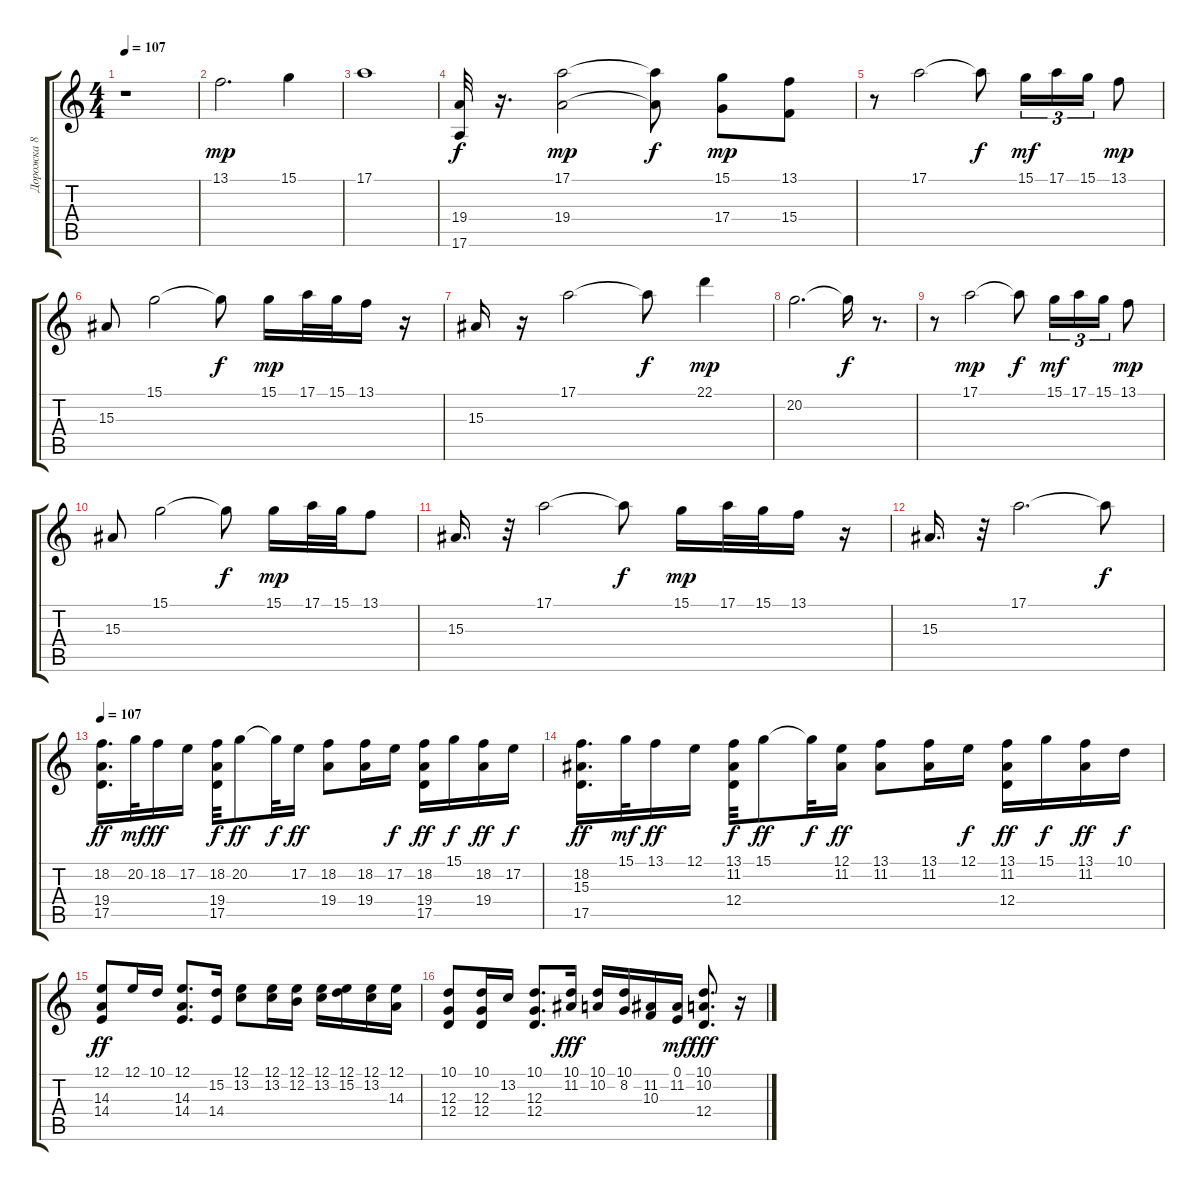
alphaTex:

\track ("Дорожка 8" "Дорожка 8") {instrument fiddle}
\staff {score tabs}
\tuning (E4 B3 G3 D3 A2 E2) {hide}
\ts (4 4)
\tempo 107
\clef g2
\ks c
r.1{dy mp} |
13.1.2{d} 15.1.4 |
17.1.1 |
(19.4 17.6).32{dy f} r.16{d} (17.1 19.4).2{dy mp} (17.1{t} 19.4{t}).8{dy f} (15.1 17.4).8{dy mp} (13.1 15.4).8 |
r.8 17.1.2 17.1{t}.8{dy f} 15.1.16{tu (3 2) dy mf} 17.1.16{tu (3 2)} 15.1.16{tu (3 2)} 13.1.8{dy mp} |
15.3.8 15.1.2 15.1{t}.8{dy f} 15.1.16{dy mp} 17.1.32 15.1.32 13.1.16 r.16 |
15.3.16 r.16 17.1.2 17.1{t}.8{dy f} 22.1.4{dy mp} |
20.2.2{d} 20.2{t}.16{dy f} r.8{d} |
r.8 17.1.2{dy mp} 17.1{t}.8{dy f} 15.1.16{tu (3 2) dy mf} 17.1.16{tu (3 2)} 15.1.16{tu (3 2)} 13.1.8{dy mp} |
15.3.8 15.1.2 15.1{t}.8{dy f} 15.1.16{dy mp} 17.1.32 15.1.32 13.1.8 |
15.3.16{d} r.32 17.1.2 17.1{t}.8{dy f} 15.1.16{dy mp} 17.1.32 15.1.32 13.1.16 r.16 |
15.3.16{d} r.32 17.1.2{d} 17.1{t}.8{dy f} |
\tempo 107
(18.2 19.4 17.5).16{d dy ff} 20.2.32{dy mf} 18.2.16{dy ff} 17.2.16 (18.2 19.4 17.5).32{dy f} 20.2.8{dy ff} 20.2{t}.32{dy f} 17.2.16{dy ff} (18.2 19.4).8 (18.2 19.4).16 17.2.16{dy f} (18.2 19.4 17.5).16{dy ff} 15.1.16{dy f} (18.2 19.4).16{dy ff} 17.2.16{dy f} |
(18.2 15.3 17.5).16{d dy ff} 15.1.32{dy mf} 13.1.16{dy ff} 12.1.16 (13.1 11.2 12.4).32{dy f} 15.1.8{dy ff} 15.1{t}.32{dy f} (12.1 11.2).16{dy ff} (13.1 11.2).8 (13.1 11.2).16 12.1.16{dy f} (13.1 11.2 12.4).16{dy ff} 15.1.16{dy f} (13.1 11.2).16{dy ff} 10.1.16{dy f} |
(12.1 14.3 14.4).8{dy ff} 12.1.16 10.1.16 (12.1 14.3 14.4).8{d} (15.2 14.4).16 (12.1 13.2).8 (12.1 13.2).16 (12.1 12.2).16 (12.1 13.2).16 (12.1 15.2).16 (12.1 13.2).16 (12.1 14.3).16 |
(10.1 12.3 12.4).8 (10.1 12.3 12.4).16 13.2.16 (10.1 12.3 12.4).8{d} (10.1 11.2).16{dy fff} (10.1 10.2).16 (10.1 8.2).16 (11.2 10.3).16 (0.1 11.2).16{dy mf} (10.1 10.2 12.4).8{d dy fff} r.16
